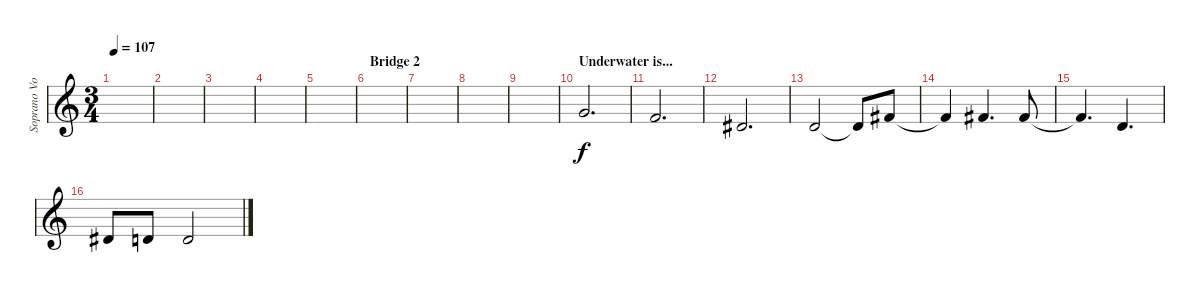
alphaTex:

\track ("Soprano Voice" "Soprano Vo") {instrument voiceoohs}
\staff {score}
\tuning (E4 B3 G3 D3 A2 E2 B1) {hide}
\ts (3 4)
\tempo 107
\clef g2
\ks c
|
|
|
|
|
\section ("" "Bridge 2")
|
|
|
|
\section ("" "Underwater is...")
3.1.2{d} |
1.1.2{d} |
4.2.2{d} |
3.2.2 3.2{t}.8 2.1.8 |
2.1{t}.4 2.1.4{d} 2.1.8 |
2.1{t}.4{d} 3.2.4{d} |
4.2.8 3.2.8 3.2.2
